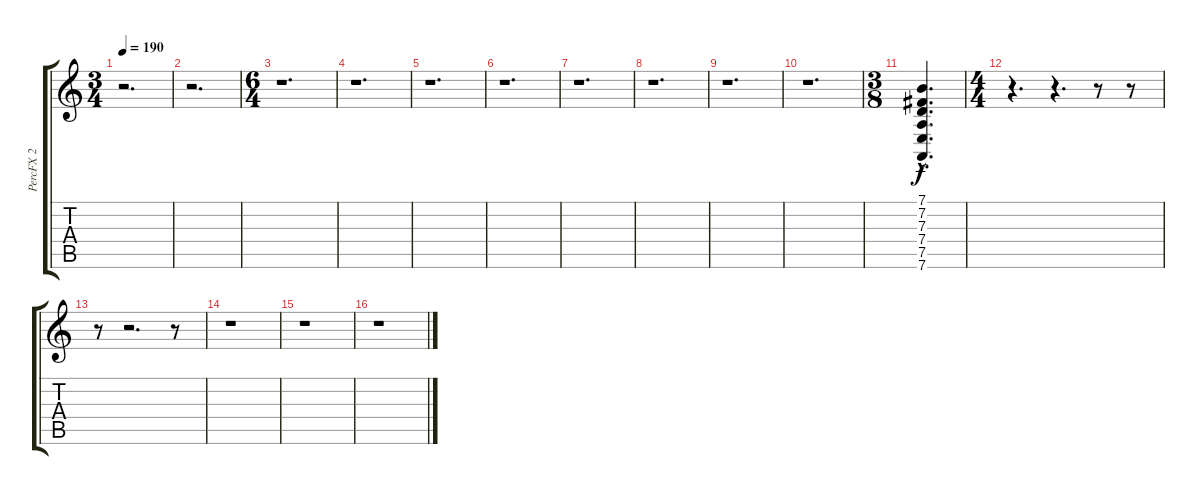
\track ("PercFX 2" "PercFX 2") {instrument reversecymbal}
\staff {score tabs}
\tuning (E4 B3 G3 D3 A2 D2) {hide}
\ts (3 4)
\tempo 190
\clef g2
\ks c
r.2{d dy f} |
r.2{d} |
\ts (6 4)
r.1{d} |
r.1{d} |
r.1{d} |
r.1{d} |
r.1{d} |
r.1{d} |
r.1{d} |
r.1{d} |
\ts (3 8)
(7.1{hac} 7.2{hac} 7.3{hac} 7.4{hac} 7.5{hac} 7.6{hac}).4{d} |
\ts (4 4)
r.4{d} r.4{d} r.8 r.8 |
r.8 r.2{d} r.8 |
r.1 |
r.1 |
r.1
